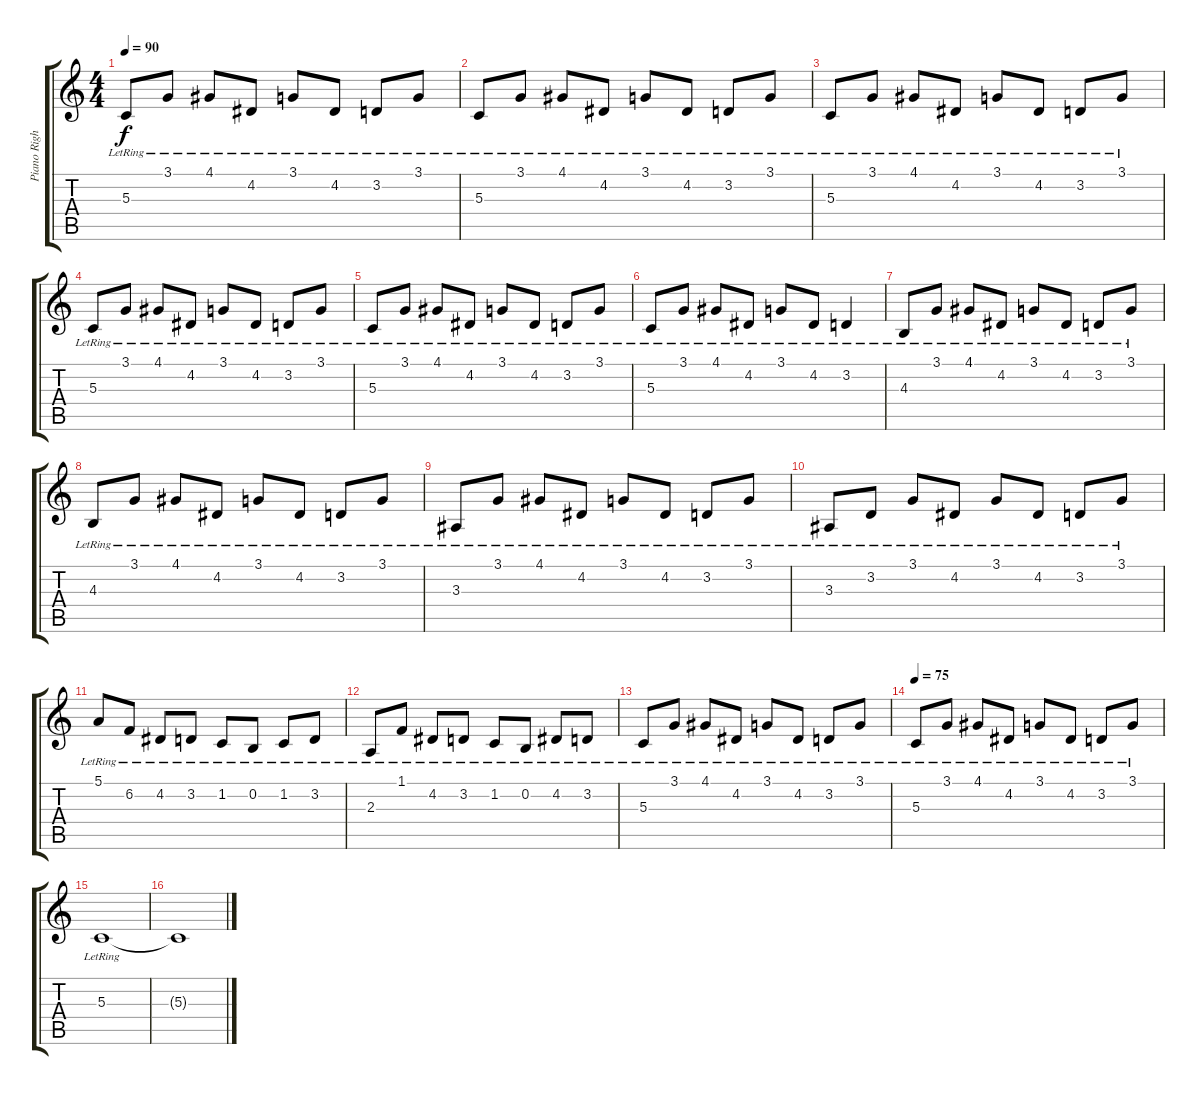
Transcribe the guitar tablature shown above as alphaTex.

\track ("Piano Right" "Piano Righ") {instrument acousticgrandpiano}
\staff {score tabs}
\tuning (E4 B3 G3 D3 A2 E2) {hide}
\ts (4 4)
\tempo 90
\clef g2
\ks c
5.3{lr}.8{dy f} 3.1{lr}.8 4.1{lr}.8 4.2{lr}.8 3.1{lr}.8 4.2{lr}.8 3.2{lr}.8 3.1{lr}.8 |
5.3{lr}.8 3.1{lr}.8 4.1{lr}.8 4.2{lr}.8 3.1{lr}.8 4.2{lr}.8 3.2{lr}.8 3.1{lr}.8 |
5.3{lr}.8 3.1{lr}.8 4.1{lr}.8 4.2{lr}.8 3.1{lr}.8 4.2{lr}.8 3.2{lr}.8 3.1{lr}.8 |
5.3{lr}.8 3.1{lr}.8 4.1{lr}.8 4.2{lr}.8 3.1{lr}.8{volume 15} 4.2{lr}.8 3.2{lr}.8 3.1{lr}.8 |
5.3{lr}.8 3.1{lr}.8 4.1{lr}.8 4.2{lr}.8 3.1{lr}.8 4.2{lr}.8 3.2{lr}.8 3.1{lr}.8 |
5.3{lr}.8 3.1{lr}.8 4.1{lr}.8 4.2{lr}.8 3.1{lr}.8 4.2{lr}.8 3.2{lr}.4 |
4.3{lr}.8 3.1{lr}.8 4.1{lr}.8 4.2{lr}.8 3.1{lr}.8 4.2{lr}.8 3.2{lr}.8 3.1{lr}.8 |
4.3{lr}.8 3.1{lr}.8 4.1{lr}.8 4.2{lr}.8 3.1{lr}.8 4.2{lr}.8 3.2{lr}.8 3.1{lr}.8 |
3.3{lr}.8 3.1{lr}.8 4.1{lr}.8 4.2{lr}.8 3.1{lr}.8 4.2{lr}.8 3.2{lr}.8 3.1{lr}.8 |
3.3{lr}.8 3.2{lr}.8 3.1{lr}.8 4.2{lr}.8 3.1{lr}.8 4.2{lr}.8 3.2{lr}.8 3.1{lr}.8 |
5.1{lr}.8 6.2{lr}.8 4.2{lr}.8 3.2{lr}.8 1.2{lr}.8 0.2{lr}.8 1.2{lr}.8 3.2{lr}.8 |
2.3{lr}.8 1.1{lr}.8 4.2{lr}.8 3.2{lr}.8 1.2{lr}.8 0.2{lr}.8 4.2{lr}.8 3.2{lr}.8 |
5.3{lr}.8 3.1{lr}.8 4.1{lr}.8 4.2{lr}.8 3.1{lr}.8 4.2{lr}.8 3.2{lr}.8 3.1{lr}.8 |
\tempo 75
5.3{lr}.8 3.1{lr}.8 4.1{lr}.8 4.2{lr}.8 3.1{lr}.8 4.2{lr}.8 3.2{lr}.8 3.1{lr}.8 |
5.3{lr}.1 |
5.3{t}.1
